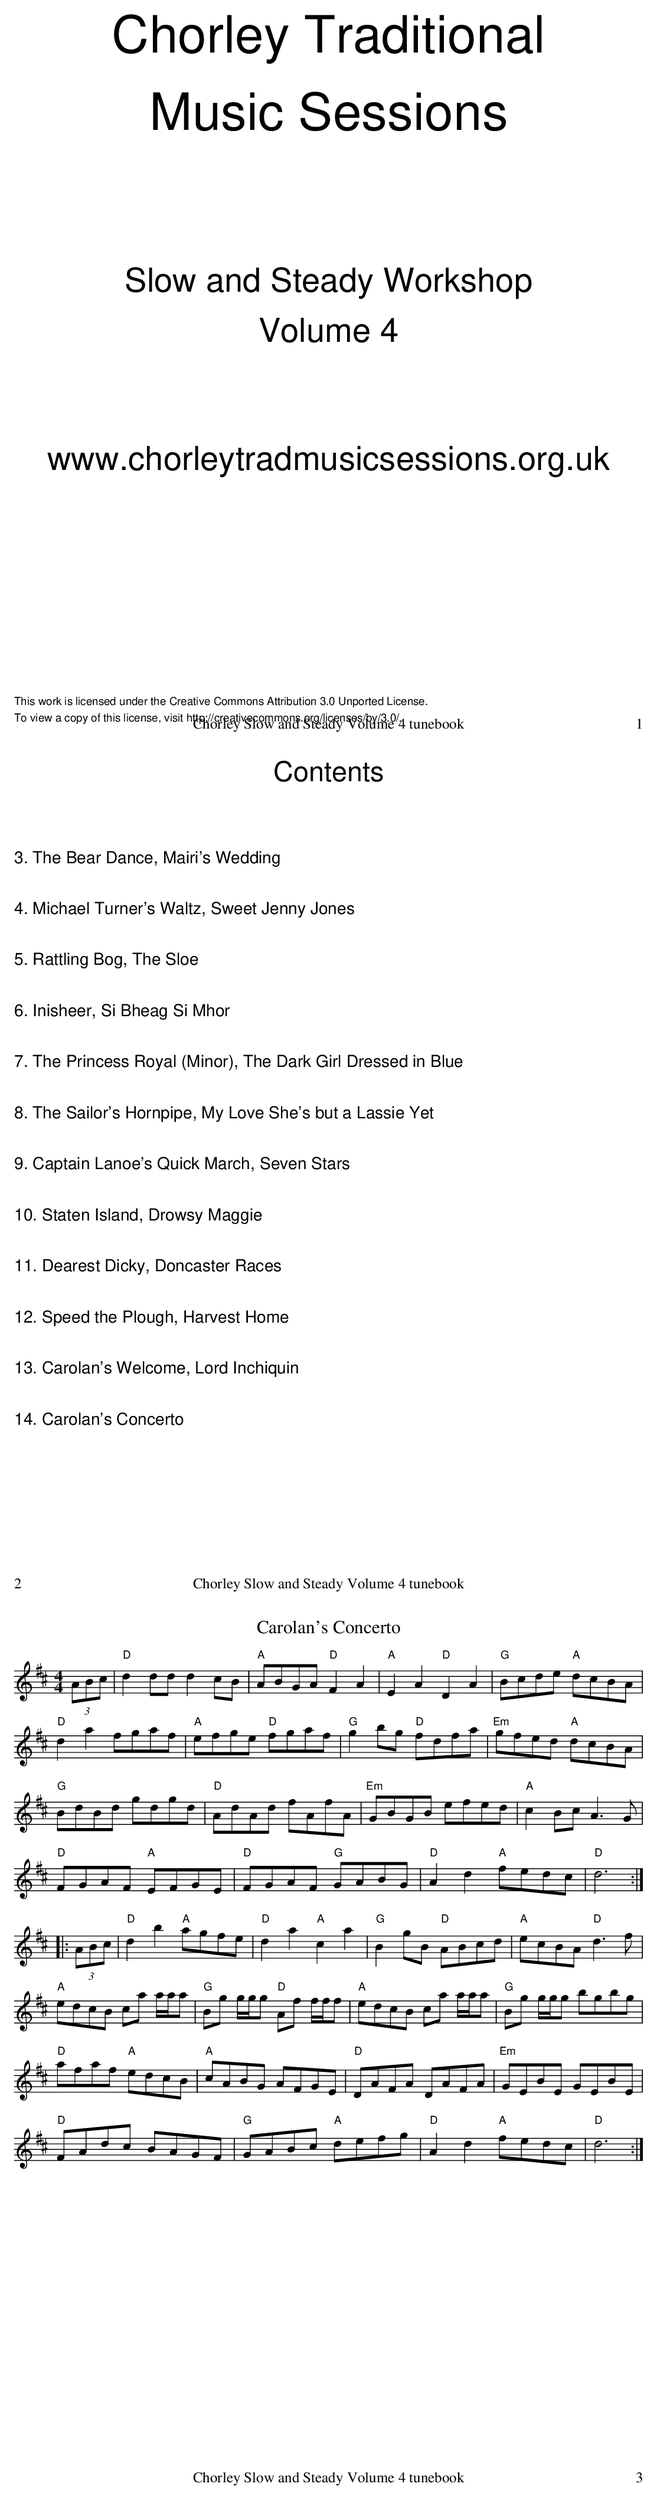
X:1
T:Carolan's Concerto
M:4/4
L:1/8
K:D
(3ABc|"D"d2 dd d2 cB|"A"ABGA "D"F2 A2|"A"E2 A2 "D"D2 A2|"G"Bcde "A"dcBA|
"D"d2 a2 fgaf|"A"efge "D"fgaf|"G"g2bg "D"fdfa|"Em"gfed "A"dcBA|
"G"BdBd gdgd|"D"AdAd fAfA|"Em"GBGB efed|"A"c2 Bc A3 G|
"D"FGAF "A"EFGE|"D"FGAF "G"GABG|"D"A2 d2 "A"fedc|"D"d6:|
|:(3ABc|"D"d2 b2 "A"agfe|"D"d2 a2 "A"c2 a2|"G"B2 gB "D"ABcd|"A"ecBA "D"d3 f|
"A"edcB ca a/a/a|"G"Bg g/g/g "D"Af f/f/f|"A"edcB ca a/a/a|"G"Bg g/g/g bgbg|
"D"afaf "A"edcB|"A"cABG AFGE|"D"DAFA DAFA|"Em"GEBE GEBE|
"D"FAdc BAGF|"G"GABc "A"defg|"D"A2 d2 "A"fedc|"D"d6:|
